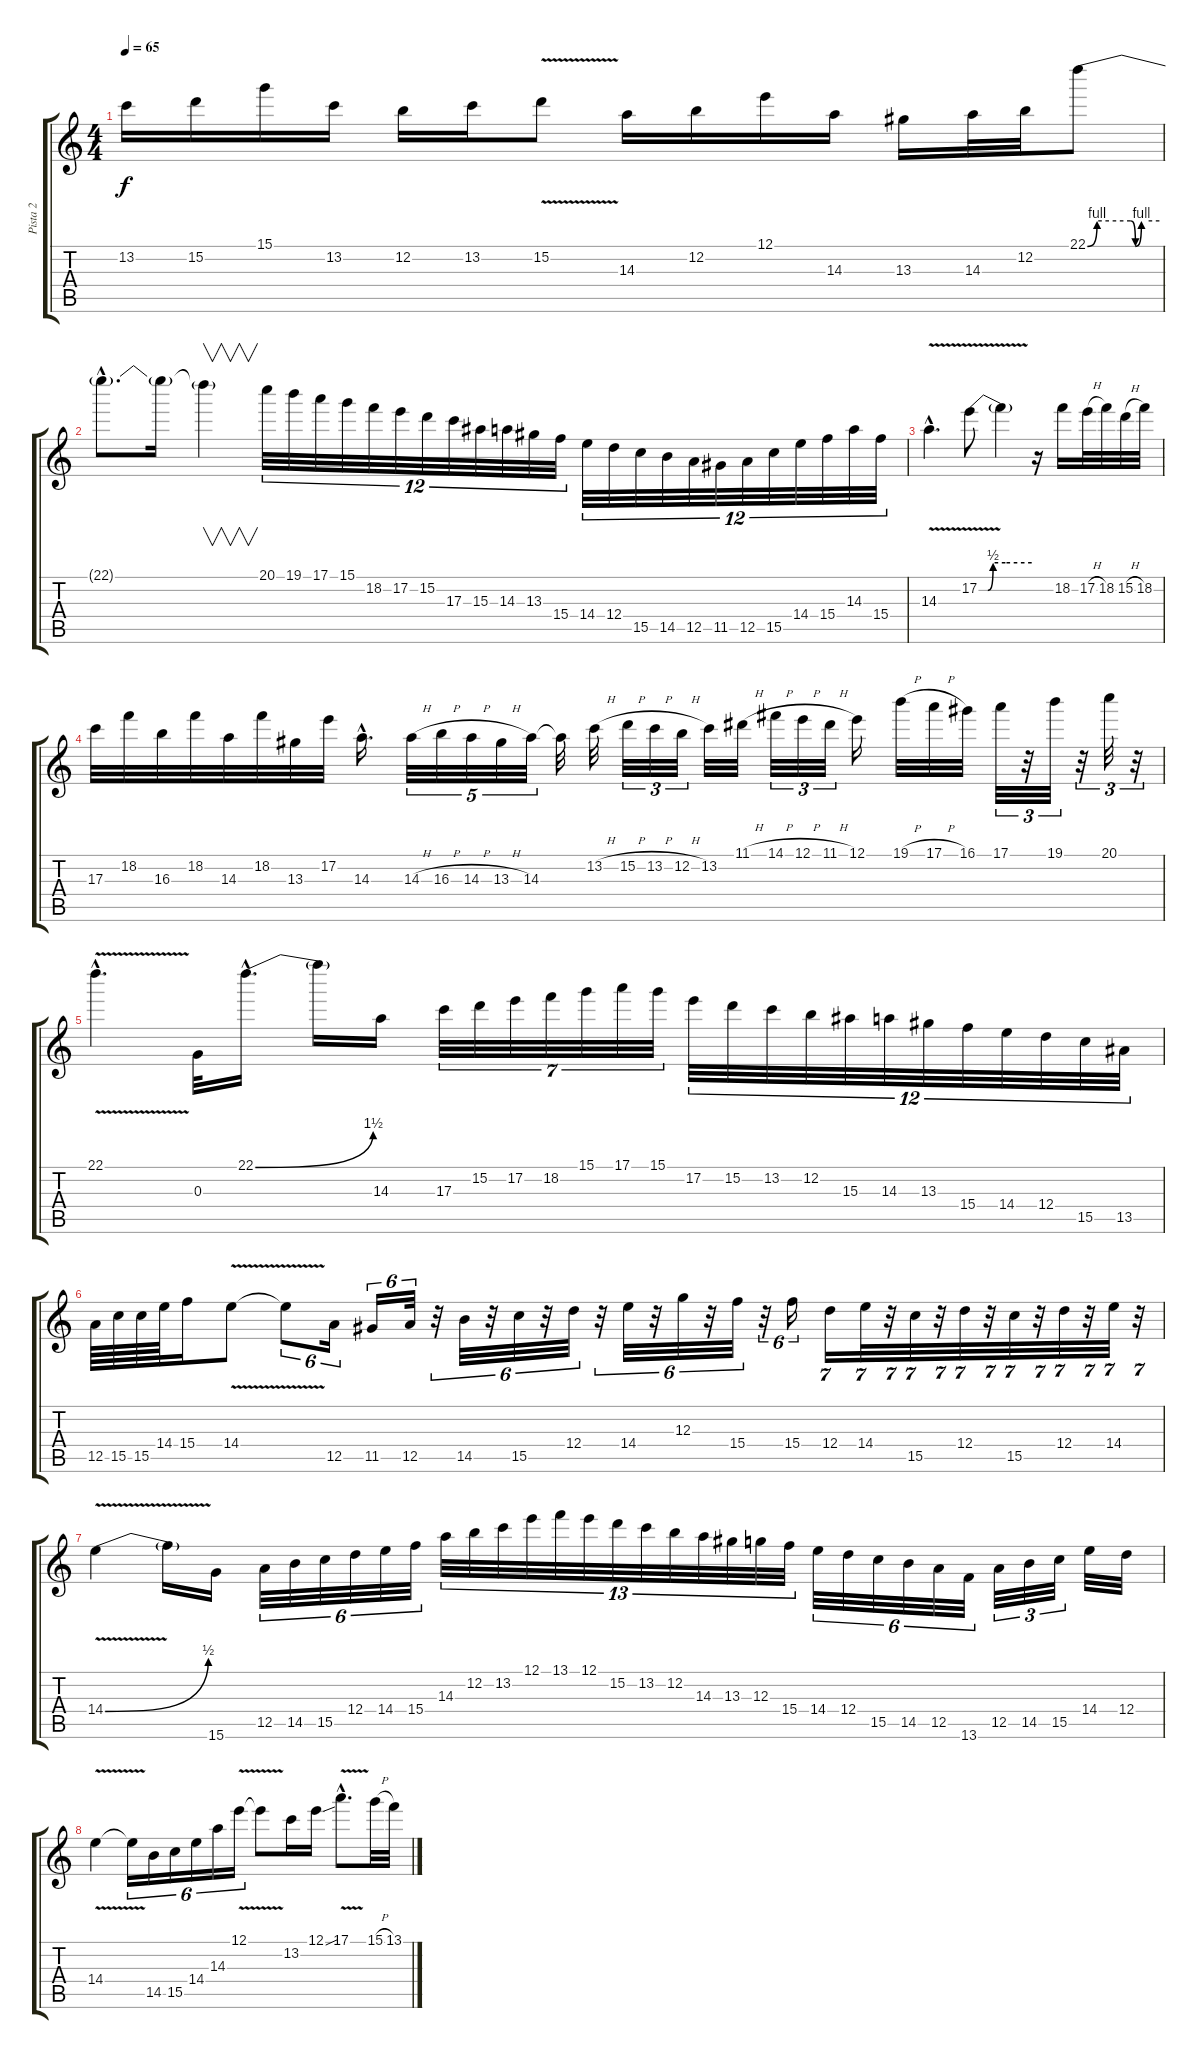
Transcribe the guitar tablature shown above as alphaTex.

\track ("Pista 2" "Pista 2") {instrument overdrivenguitar}
\staff {score tabs}
\tuning (E4 B3 G3 D3 A2 E2) {hide}
\ts (4 4)
\tempo 65
\clef g2
\ks c
13.2.16{dy f} 15.2.16 15.1.16 13.2.16 12.2.16 13.2.16 15.2{v}.8 14.3.16 12.2.16 12.1.16 14.3.16 13.3.16 14.3.32 12.2.32 22.1{be (custom 0 0 8 4 36 4 40 0 45 4 60 4)}.8 |
22.1{hac t}.8{d} 22.1{t}.16 22.1{t}.4{v} 20.1.32{tu (12 8)} 19.1.32{tu (12 8)} 17.1.32{tu (12 8)} 15.1.32{tu (12 8)} 18.2.32{tu (12 8)} 17.2.32{tu (12 8)} 15.2.32{tu (12 8)} 17.3.32{tu (12 8)} 15.3.32{tu (12 8)} 14.3.32{tu (12 8)} 13.3.32{tu (12 8)} 15.4.32{tu (12 8)} 14.4.32{tu (12 8)} 12.4.32{tu (12 8)} 15.5.32{tu (12 8)} 14.5.32{tu (12 8)} 12.5.32{tu (12 8)} 11.5.32{tu (12 8)} 12.5.32{tu (12 8)} 15.5.32{tu (12 8)} 14.4.32{tu (12 8)} 15.4.32{tu (12 8)} 14.3.32{tu (12 8)} 15.4.32{tu (12 8)} |
14.3{v hac}.4{d} 17.2{be (custom 0 0 10 0 16 2 30 2 60 2) v}.8 17.2{t}.4 r.16 18.2.16 17.2{h}.32 18.2.32 15.2{h}.32 18.2.32 |
17.3.32 18.2.32 16.3.32 18.2.32 14.3.32 18.2.32 13.3.32 17.2.32 14.3{hac}.16{d} 14.3{h}.32{tu (5 4)} 16.3{h}.32{tu (5 4)} 14.3{h}.32{tu (5 4)} 13.3{h}.32{tu (5 4)} 14.3.32{tu (5 4)} 14.3{t}.32 13.2{h}.32 15.2{h}.32{tu (3 2)} 13.2{h}.32{tu (3 2)} 12.2{h}.32{tu (3 2)} 13.2.32 11.1{h}.32 14.1{h}.32{tu (3 2)} 12.1{h}.32{tu (3 2)} 11.1{h}.32{tu (3 2)} 12.1.16 19.1{h}.32 17.1{h}.32 16.1.32 17.1.32{tu (3 2)} r.32{tu (3 2)} 19.1.32{tu (3 2)} r.32{tu (3 2)} 20.1.32{tu (3 2)} r.32{tu (3 2)} |
22.1{v hac}.4{d} 0.3.32 22.1{be (bend 0 0 60 6) hac}.16{d} 22.1{t}.16 14.3.16 17.3.32{tu (7 4)} 15.2.32{tu (7 4)} 17.2.32{tu (7 4)} 18.2.32{tu (7 4)} 15.1.32{tu (7 4)} 17.1.32{tu (7 4)} 15.1.32{tu (7 4)} 17.2.32{tu (12 8)} 15.2.32{tu (12 8)} 13.2.32{tu (12 8)} 12.2.32{tu (12 8)} 15.3.32{tu (12 8)} 14.3.32{tu (12 8)} 13.3.32{tu (12 8)} 15.4.32{tu (12 8)} 14.4.32{tu (12 8)} 12.4.32{tu (12 8)} 15.5.32{tu (12 8)} 13.5.32{tu (12 8)} |
12.5.64 15.5.64 15.5.64 14.4.64 15.4.16 14.4{v}.8 14.4{t}.8{tu (6 4)} 12.5.16{tu (6 4)} 11.5.16{tu (6 4)} 12.5.32{tu (6 4)} r.32{tu (6 4)} 14.5.32{tu (6 4)} r.32{tu (6 4)} 15.5.32{tu (6 4)} r.32{tu (6 4)} 12.4.32{tu (6 4)} r.32{tu (6 4)} 14.4.32{tu (6 4)} r.32{tu (6 4)} 12.3.32{tu (6 4)} r.32{tu (6 4)} 15.4.32{tu (6 4)} r.32{tu (6 4)} 15.4.16{tu (6 4)} 12.4.16{tu (7 4)} 14.4.32{tu (7 4)} r.32{tu (7 4)} 15.5.32{tu (7 4)} r.32{tu (7 4)} 12.4.32{tu (7 4)} r.32{tu (7 4)} 15.5.32{tu (7 4)} r.32{tu (7 4)} 12.4.32{tu (7 4)} r.32{tu (7 4)} 14.4.32{tu (7 4)} r.32{tu (7 4)} |
14.4{be (bend 0 0 60 2) v}.4 14.4{t}.16 15.6.16 12.5.32{tu (6 4)} 14.5.32{tu (6 4)} 15.5.32{tu (6 4)} 12.4.32{tu (6 4)} 14.4.32{tu (6 4)} 15.4.32{tu (6 4)} 14.3.32{tu (13 8)} 12.2.32{tu (13 8)} 13.2.32{tu (13 8)} 12.1.32{tu (13 8)} 13.1.32{tu (13 8)} 12.1.32{tu (13 8)} 15.2.32{tu (13 8)} 13.2.32{tu (13 8)} 12.2.32{tu (13 8)} 14.3.32{tu (13 8)} 13.3.32{tu (13 8)} 12.3.32{tu (13 8)} 15.4.32{tu (13 8)} 14.4.32{tu (6 4)} 12.4.32{tu (6 4)} 15.5.32{tu (6 4)} 14.5.32{tu (6 4)} 12.5.32{tu (6 4)} 13.6.32{tu (6 4)} 12.5.32{tu (3 2)} 14.5.32{tu (3 2)} 15.5.32{tu (3 2)} 14.4.32 12.4.32 |
14.4{v}.4 14.4{t}.16{tu (6 4)} 14.5.16{tu (6 4)} 15.5.16{tu (6 4)} 14.4.16{tu (6 4)} 14.3.16{tu (6 4)} 12.1{v}.16{tu (6 4)} 12.1{t}.8 13.2.16 12.1{sou}.16 17.1{v hac}.8{d} 15.1{h}.32 13.1.32
